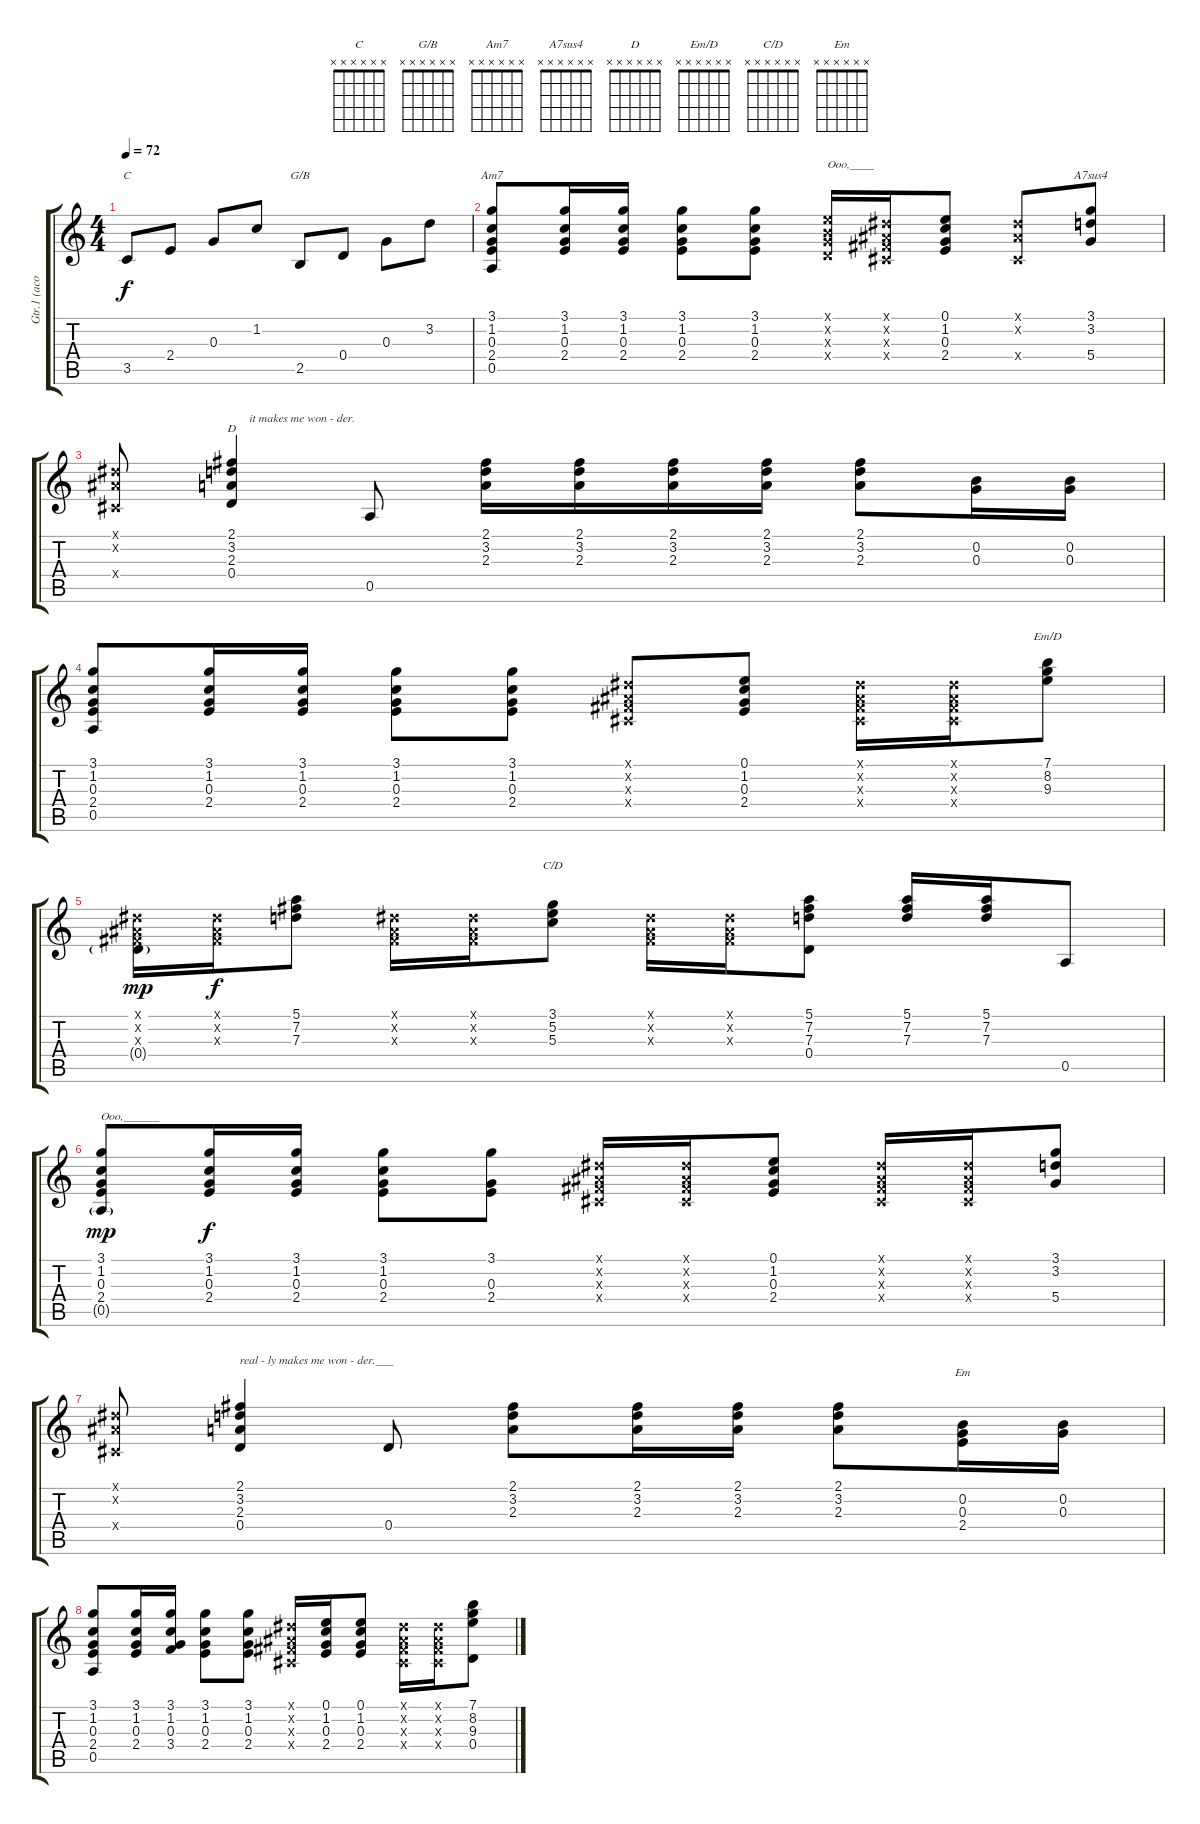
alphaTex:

\track ("Gtr.1 (acous.)" "Gtr.1 (aco") {instrument acousticguitarsteel}
\staff {score tabs}
\tuning (E4 B3 G3 D3 A2 E2) {hide}
\chord ("C" x x x x x x) {firstfret 0}
\chord ("G/B" x x x x x x) {firstfret 0}
\chord ("Am7" x x x x x x) {firstfret 0}
\chord ("A7sus4" x x x x x x) {firstfret 0}
\chord ("D" x x x x x x) {firstfret 0}
\chord ("Em/D" x x x x x x) {firstfret 0}
\chord ("C/D" x x x x x x) {firstfret 0}
\chord ("Em" x x x x x x) {firstfret 0}
\ts (4 4)
\tempo 72
\clef g2
\ks c
3.5.8{ch "C" dy f} 2.4.8 0.3.8 1.2.8 2.5.8{ch "G/B"} 0.4.8 0.3.8 3.2.8 |
(3.1 1.2 0.3 2.4 0.5).8{ch "Am7"} (3.1 1.2 0.3 2.4).16 (3.1 1.2 0.3 2.4).16 (3.1 1.2 0.3 2.4).8 (3.1 1.2 0.3 2.4).8 (0.1{x} 0.2{x} 0.3{x} 0.4{x}).16{txt "Ooo,____"} (-1.1{x} -1.2{x} -1.3{x} -1.4{x}).16 (0.1 1.2 0.3 2.4).8 (-1.1{x} -1.2{x} -1.4{x}).8 (3.1 3.2 5.4).8{ch "A7sus4"} |
(-1.1{x} -1.2{x} -1.4{x}).8 (2.1 3.2 2.3 0.4).4{ch "D" txt "      it makes me won - der."} 0.5.8 (2.1 3.2 2.3).16 (2.1 3.2 2.3).16 (2.1 3.2 2.3).16 (2.1 3.2 2.3).16 (2.1 3.2 2.3).8 (0.2 0.3).16 (0.2 0.3).16 |
(3.1 1.2 0.3 2.4 0.5).8 (3.1 1.2 0.3 2.4).16 (3.1 1.2 0.3 2.4).16 (3.1 1.2 0.3 2.4).8 (3.1 1.2 0.3 2.4).8 (-1.1{x} -1.2{x} -1.3{x} -1.4{x}).8 (0.1 1.2 0.3 2.4).8 (-1.1{x} -1.2{x} -1.3{x} -1.4{x}).16 (-1.1{x} -1.2{x} -1.3{x} -1.4{x}).16 (7.1 8.2 9.3).8{ch "Em/D"} |
(-1.1{x} -1.2{x} -1.3{x} 0.4{g}).16{dy mp} (-1.1{x} -1.2{x} -1.3{x}).16{dy f} (5.1 7.2 7.3).8 (-1.1{x} -1.2{x} -1.3{x}).16 (-1.1{x} -1.2{x} -1.3{x}).16 (3.1 5.2 5.3).8{ch "C/D"} (-1.1{x} -1.2{x} -1.3{x}).16 (-1.1{x} -1.2{x} -1.3{x}).16 (5.1 7.2 7.3 0.4).8 (5.1 7.2 7.3).16 (5.1 7.2 7.3).16 0.5.8 |
(3.1 1.2 0.3 2.4 0.5{g}).8{txt "Ooo,______" dy mp} (3.1 1.2 0.3 2.4).16{dy f} (3.1 1.2 0.3 2.4).16 (3.1 1.2 0.3 2.4).8 (3.1 0.3 2.4).8 (-1.1{x} -1.2{x} -1.3{x} -1.4{x}).16 (-1.1{x} -1.2{x} -1.3{x} -1.4{x}).16 (0.1 1.2 0.3 2.4).8 (-1.1{x} -1.2{x} -1.3{x} -1.4{x}).16 (-1.1{x} -1.2{x} -1.3{x} -1.4{x}).16 (3.1 3.2 5.4).8 |
(-1.1{x} -1.2{x} -1.4{x}).8 (2.1 3.2 2.3 0.4).4{txt "real - ly makes me won - der.___"} 0.4.8 (2.1 3.2 2.3).8 (2.1 3.2 2.3).16 (2.1 3.2 2.3).16 (2.1 3.2 2.3).8 (0.2 0.3 2.4).16{ch "Em"} (0.2 0.3).16 |
(3.1 1.2 0.3 2.4 0.5).8 (3.1 1.2 0.3 2.4).16 (3.1 1.2 0.3 3.4).16 (3.1 1.2 0.3 2.4).8 (3.1 1.2 0.3 2.4).8 (-1.1{x} -1.2{x} -1.3{x} -1.4{x}).16 (0.1 1.2 0.3 2.4).16 (0.1 1.2 0.3 2.4).8 (-1.1{x} -1.2{x} -1.3{x} -1.4{x}).16 (-1.1{x} -1.2{x} -1.3{x} -1.4{x}).16 (7.1 8.2 9.3 0.4).8
